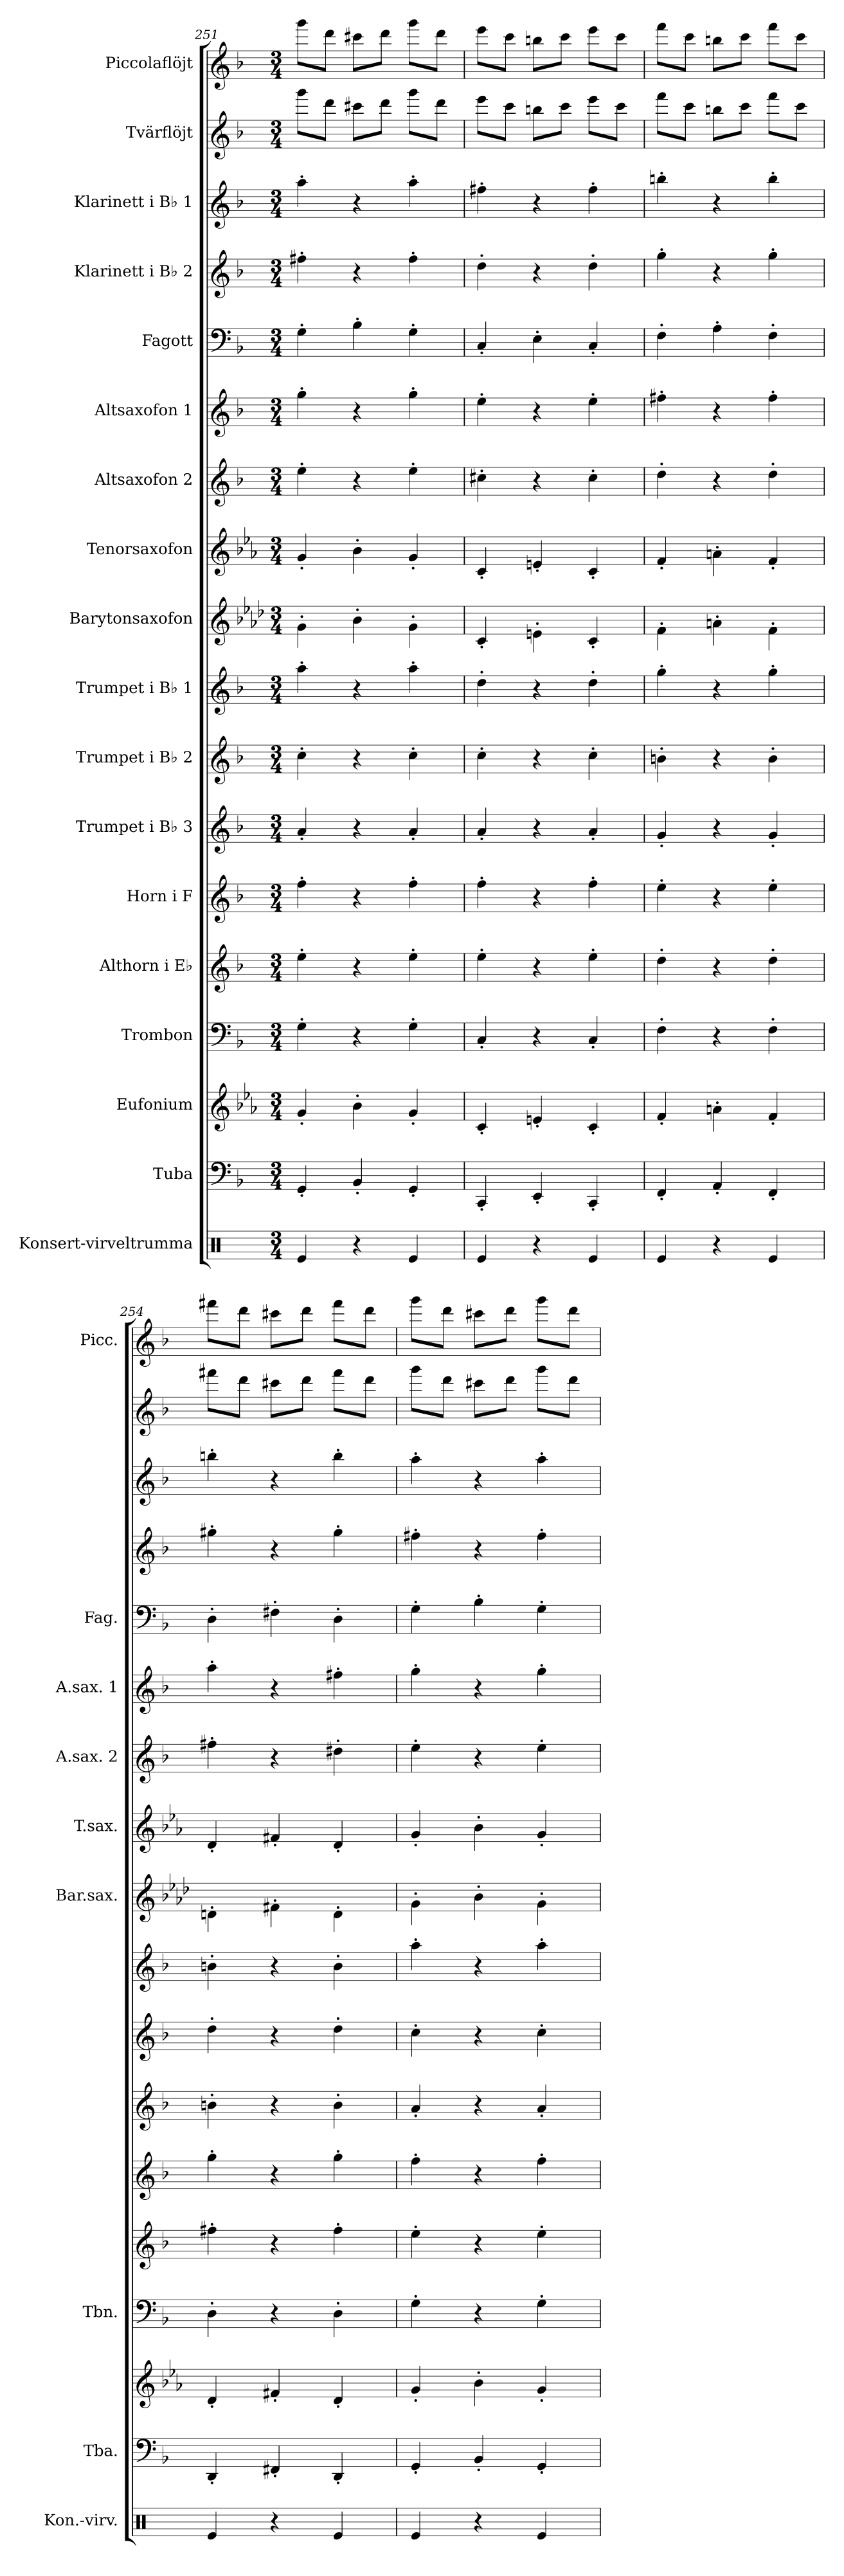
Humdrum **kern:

**kern	**kern	**kern	**kern	**kern	**kern	**kern	**kern	**kern	**kern	**kern	**kern	**kern	**kern	**kern	**kern	**kern	**kern
*part18	*part17	*part16	*part15	*part14	*part13	*part12	*part11	*part10	*part9	*part8	*part7	*part6	*part5	*part4	*part3	*part2	*part1
*staff18	*staff17	*staff16	*staff15	*staff14	*staff13	*staff12	*staff11	*staff10	*staff9	*staff8	*staff7	*staff6	*staff5	*staff4	*staff3	*staff2	*staff1
*I"Konsert-virveltrumma	*I"Tuba	*I"Eufonium	*I"Trombon	*I"Althorn i E♭	*I"Horn i F	*I"Trumpet i B♭ 3	*I"Trumpet i B♭ 2	*I"Trumpet i B♭ 1	*I"Barytonsaxofon	*I"Tenorsaxofon	*I"Altsaxofon 2	*I"Altsaxofon 1	*I"Fagott	*I"Klarinett i B♭ 2	*I"Klarinett i B♭ 1	*I"Tvärflöjt	*I"Piccolaflöjt
*I'Kon.-virv.	*I'Tba.	*	*I'Tbn.	*	*	*	*	*	*I'Bar.sax.	*I'T.sax.	*I'A.sax. 2	*I'A.sax. 1	*I'Fag.	*	*	*	*I'Picc.
*clefX	*clefF4	*clefG2	*clefF4	*clefG2	*clefG2	*clefG2	*clefG2	*clefG2	*clefG2	*clefG2	*clefG2	*clefG2	*clefF4	*clefG2	*clefG2	*clefG2	*clefG2
*	*	*ITrd8c14	*	*ITrd5c9	*ITrd4c7	*ITrd1c2	*ITrd1c2	*ITrd1c2	*ITrd12c21	*ITrd8c14	*ITrd5c9	*ITrd5c9	*	*ITrd1c2	*ITrd1c2	*	*ITrd-7c-12
*k[]	*k[b-]	*k[b-e-a-]	*k[b-]	*k[b-e-a-d-]	*k[b-e-]	*k[b-e-a-]	*k[b-e-a-]	*k[b-e-a-]	*k[b-e-a-d-]	*k[b-e-a-]	*k[b-e-a-d-]	*k[b-e-a-d-]	*k[b-]	*k[b-e-a-]	*k[b-e-a-]	*k[b-]	*k[b-]
*M3/4	*M3/4	*M3/4	*M3/4	*M3/4	*M3/4	*M3/4	*M3/4	*M3/4	*M3/4	*M3/4	*M3/4	*M3/4	*M3/4	*M3/4	*M3/4	*M3/4	*M3/4
=251	=251	=251	=251	=251	=251	=251	=251	=251	=251	=251	=251	=251	=251	=251	=251	=251	=251
4Re/	4GG'/	4G'/	4G'\	4g'\	4b-'\	4g'/	4b-'\	4gg'\	4G'\	4G'/	4g'\	4b-'\	4G'\	4een'\	4gg'\	8ggg\L	8gggg\L
.	.	.	.	.	.	.	.	.	.	.	.	.	.	.	.	8ddd\J	8dddd\J
4r	4BB-'/	4B-'\	4r	4r	4r	4r	4r	4r	4B-'\	4B-'\	4r	4r	4B-'\	4r	4r	8ccc#X\L	8cccc#X\L
.	.	.	.	.	.	.	.	.	.	.	.	.	.	.	.	8ddd\J	8dddd\J
4Re/	4GG'/	4G'/	4G'\	4g'\	4b-'\	4g'/	4b-'\	4gg'\	4G'\	4G'/	4g'\	4b-'\	4G'\	4ee'\	4gg'\	8ggg\L	8gggg\L
.	.	.	.	.	.	.	.	.	.	.	.	.	.	.	.	8ddd\J	8dddd\J
!!LO:PB:g=z
=252	=252	=252	=252	=252	=252	=252	=252	=252	=252	=252	=252	=252	=252	=252	=252	=252	=252
4Re/	4CC'/	4C'/	4C'/	4g'\	4b-'\	4g'/	4b-'\	4cc'\	4C'/	4C'/	4en'\	4g'\	4C'/	4cc'\	4een'\	8eee\L	8eeee\L
.	.	.	.	.	.	.	.	.	.	.	.	.	.	.	.	8ccc\J	8cccc\J
4r	4EE'/	4En'/	4r	4r	4r	4r	4r	4r	4En'\	4En'/	4r	4r	4E'\	4r	4r	8bbn\L	8bbbn\L
.	.	.	.	.	.	.	.	.	.	.	.	.	.	.	.	8ccc\J	8cccc\J
4Re/	4CC'/	4C'/	4C'/	4g'\	4b-'\	4g'/	4b-'\	4cc'\	4C'/	4C'/	4e'\	4g'\	4C'/	4cc'\	4ee'\	8eee\L	8eeee\L
.	.	.	.	.	.	.	.	.	.	.	.	.	.	.	.	8ccc\J	8cccc\J
=253	=253	=253	=253	=253	=253	=253	=253	=253	=253	=253	=253	=253	=253	=253	=253	=253	=253
4Re/	4FF'/	4F'/	4F'\	4f'\	4a'\	4f'/	4an'\	4ff'\	4F'\	4F'/	4f'\	4an'\	4F'\	4ff'\	4aan'\	8fff\L	8ffff\L
.	.	.	.	.	.	.	.	.	.	.	.	.	.	.	.	8ccc\J	8cccc\J
4r	4AA'/	4An'\	4r	4r	4r	4r	4r	4r	4An'\	4An'\	4r	4r	4A'\	4r	4r	8bbn\L	8bbbn\L
.	.	.	.	.	.	.	.	.	.	.	.	.	.	.	.	8ccc\J	8cccc\J
4Re/	4FF'/	4F'/	4F'\	4f'\	4a'\	4f'/	4a'\	4ff'\	4F'\	4F'/	4f'\	4a'\	4F'\	4ff'\	4aa'\	8fff\L	8ffff\L
.	.	.	.	.	.	.	.	.	.	.	.	.	.	.	.	8ccc\J	8cccc\J
=254	=254	=254	=254	=254	=254	=254	=254	=254	=254	=254	=254	=254	=254	=254	=254	=254	=254
4Re/	4DD'/	4D'/	4D'\	4an'\	4cc'\	4an'\	4cc'\	4an'\	4Dn'\	4D'/	4an'\	4cc'\	4D'\	4ff#X'\	4aan'\	8fff#X\L	8ffff#X\L
.	.	.	.	.	.	.	.	.	.	.	.	.	.	.	.	8ddd\J	8dddd\J
4r	4FF#X'/	4F#X'/	4r	4r	4r	4r	4r	4r	4F#X'\	4F#X'/	4r	4r	4F#X'\	4r	4r	8ccc#X\L	8cccc#X\L
.	.	.	.	.	.	.	.	.	.	.	.	.	.	.	.	8ddd\J	8dddd\J
4Re/	4DD'/	4D'/	4D'\	4a'\	4cc'\	4a'\	4cc'\	4a'\	4D'\	4D'/	4f#X'\	4an'\	4D'\	4ff#'\	4aa'\	8fff#\L	8ffff#\L
.	.	.	.	.	.	.	.	.	.	.	.	.	.	.	.	8ddd\J	8dddd\J
=255	=255	=255	=255	=255	=255	=255	=255	=255	=255	=255	=255	=255	=255	=255	=255	=255	=255
4Re/	4GG'/	4G'/	4G'\	4g'\	4b-'\	4g'/	4b-'\	4gg'\	4G'\	4G'/	4g'\	4b-'\	4G'\	4een'\	4gg'\	8ggg\L	8gggg\L
.	.	.	.	.	.	.	.	.	.	.	.	.	.	.	.	8ddd\J	8dddd\J
4r	4BB-'/	4B-'\	4r	4r	4r	4r	4r	4r	4B-'\	4B-'\	4r	4r	4B-'\	4r	4r	8ccc#X\L	8cccc#X\L
.	.	.	.	.	.	.	.	.	.	.	.	.	.	.	.	8ddd\J	8dddd\J
4Re/	4GG'/	4G'/	4G'\	4g'\	4b-'\	4g'/	4b-'\	4gg'\	4G'\	4G'/	4g'\	4b-'\	4G'\	4ee'\	4gg'\	8ggg\L	8gggg\L
.	.	.	.	.	.	.	.	.	.	.	.	.	.	.	.	8ddd\J	8dddd\J
=	=	=	=	=	=	=	=	=	=	=	=	=	=	=	=	=	=
*-	*-	*-	*-	*-	*-	*-	*-	*-	*-	*-	*-	*-	*-	*-	*-	*-	*-
